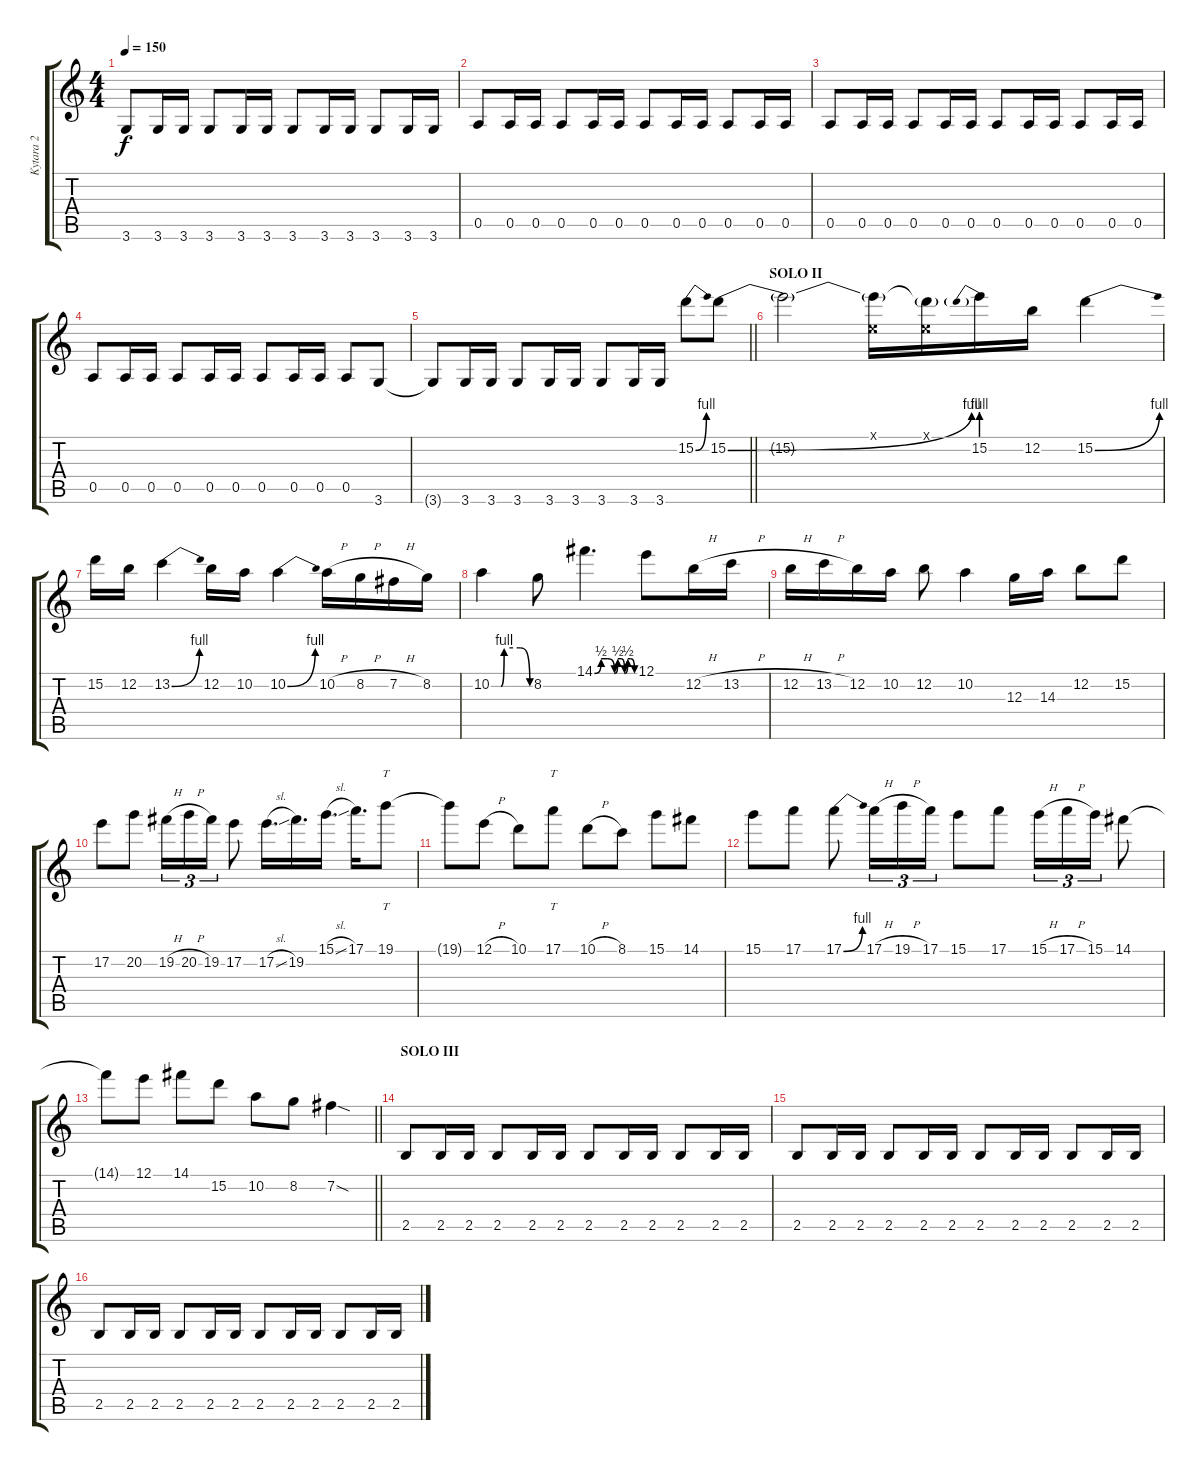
\track ("Kytara 2" "Kytara 2") {instrument distortionguitar}
\staff {score tabs}
\tuning (E4 B3 G3 D3 A2 E2) {hide}
\ts (4 4)
\tempo 150
\clef g2
\ks c
3.6{t}.8{dy f} 3.6.16 3.6.16 3.6.8 3.6.16 3.6.16 3.6.8 3.6.16 3.6.16 3.6.8 3.6.16 3.6.16 |
0.5.8 0.5.16 0.5.16 0.5.8 0.5.16 0.5.16 0.5.8 0.5.16 0.5.16 0.5.8 0.5.16 0.5.16 |
0.5.8 0.5.16 0.5.16 0.5.8 0.5.16 0.5.16 0.5.8 0.5.16 0.5.16 0.5.8 0.5.16 0.5.16 |
0.5.8 0.5.16 0.5.16 0.5.8 0.5.16 0.5.16 0.5.8 0.5.16 0.5.16 0.5.8 3.6.8 |
\barLineRight lightlight
3.6{t}.8 3.6.16 3.6.16 3.6.8 3.6.16 3.6.16 3.6.8 3.6.16 3.6.16 15.2{be (bend 0 0 60 4)}.8{volume 16} 15.2{be (bend 0 0 60 4)}.8 |
\section ("" "SOLO II")
15.2{t}.2 (0.1{x} 15.2{t}).16 (0.1{x} 15.2{t}).16 15.2{be (prebend 0 4 60 4)}.16 12.2.16 15.2{be (bend 0 0 60 4)}.4 |
15.2.16 12.2.16 13.2{be (bend 0 0 60 4)}.4 12.2.16 10.2.16 10.2{be (bend 0 0 60 4)}.4 10.2{h}.16 8.2{h}.16 7.2{h}.16 8.2.16 |
10.2{be (custom 0 0 15 0 20 4 45 4 60 0)}.4 8.2.8 14.1{be (custom 0 0 10 2 20 2 30 0 35 2 40 2 45 0 50 2 54 2 60 0)}.4{d} 12.1.8 12.2{h}.16 13.2{h}.16 |
12.2{h}.16 13.2{h}.16 12.2.16 10.2.16 12.2.8 10.2.4 12.3.16 14.3.16 12.2.8 15.2.8 |
17.2.8 20.2.8 19.2{h}.16{tu (3 2)} 20.2{h}.16{tu (3 2)} 19.2.16{tu (3 2)} 17.2.8 17.2{sl}.16{d} 19.2.16{d} 15.1{sl}.16{d} 17.1.16{d} 19.1.8{tt} |
19.1{t}.8 12.1{h}.8 10.1.8 17.1.8{tt} 10.1{h}.8 8.1.8 15.1.8 14.1.8 |
15.1.8 17.1.8 17.1{be (bend 0 0 60 4)}.8 17.1{h}.16{tu (3 2)} 19.1{h}.16{tu (3 2)} 17.1.16{tu (3 2)} 15.1.8 17.1.8 15.1{h}.16{tu (3 2)} 17.1{h}.16{tu (3 2)} 15.1.16{tu (3 2)} 14.1.8 |
\barLineRight lightlight
14.1{t}.8 12.1.8 14.1.8 15.2.8 10.2.8 8.2.8 7.2{sod}.4 |
\section ("" "SOLO III")
2.5.8{volume 11} 2.5.16 2.5.16 2.5.8 2.5.16 2.5.16 2.5.8 2.5.16 2.5.16 2.5.8 2.5.16 2.5.16 |
2.5.8 2.5.16 2.5.16 2.5.8 2.5.16 2.5.16 2.5.8 2.5.16 2.5.16 2.5.8 2.5.16 2.5.16 |
2.5.8 2.5.16 2.5.16 2.5.8 2.5.16 2.5.16 2.5.8 2.5.16 2.5.16 2.5.8 2.5.16 2.5.16
